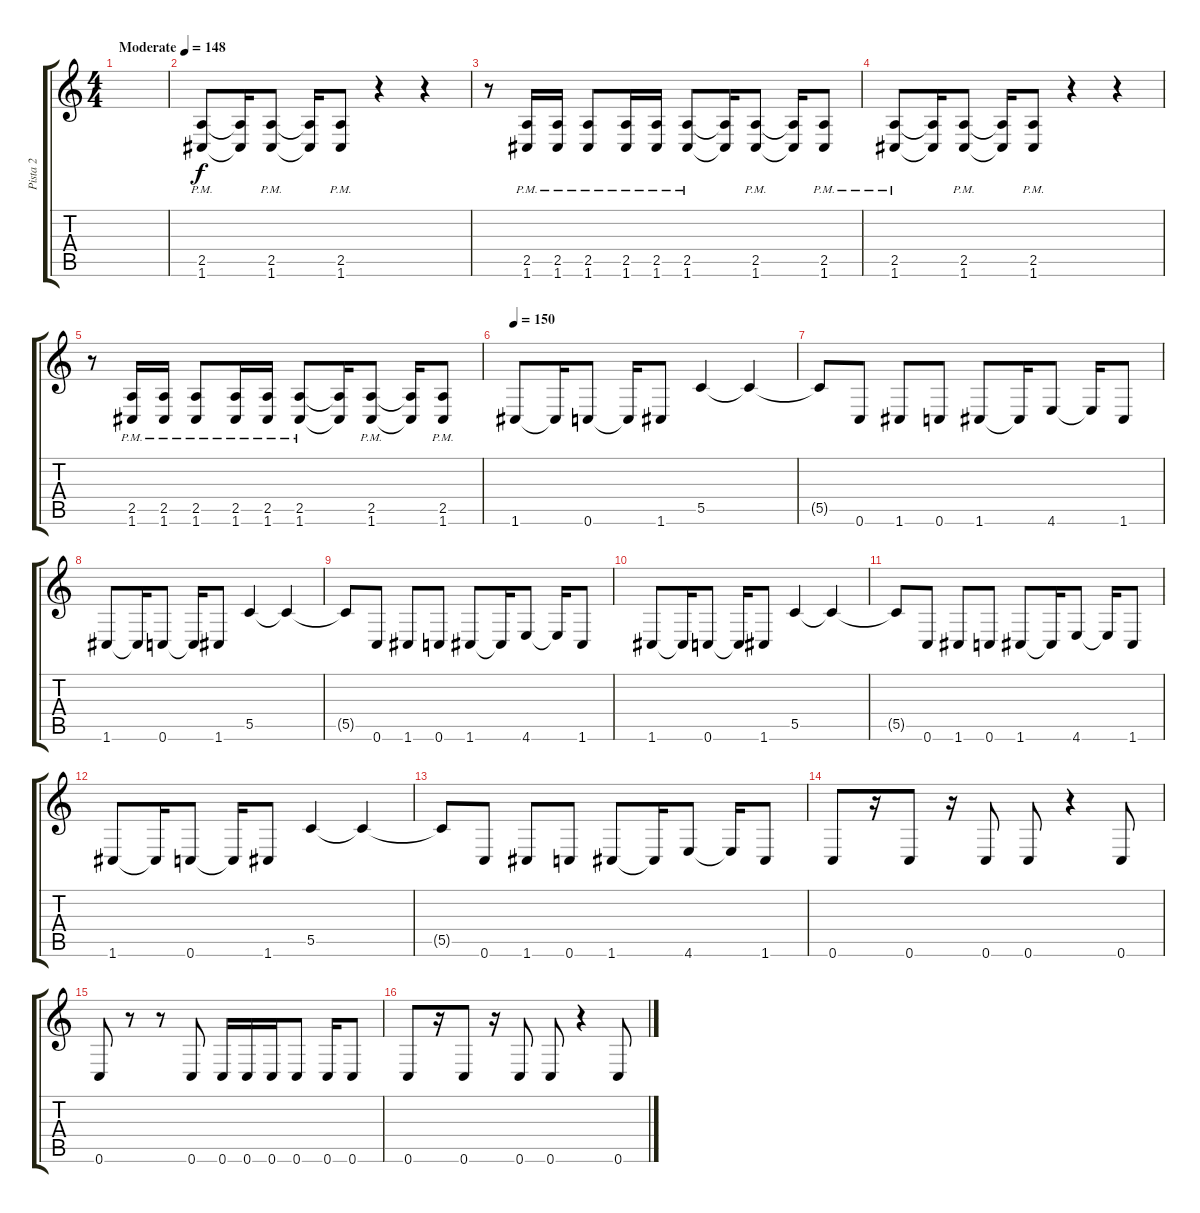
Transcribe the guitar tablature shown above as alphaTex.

\track ("Pista 2" "Pista 2") {instrument distortionguitar}
\staff {score tabs}
\tuning (D4 A3 F3 C3 G2 C2) {hide}
\ts (4 4)
\tempo (148 "Moderate")
\clef g2
\ks c
|
(2.5{pm} 1.6{pm}).8 (2.5{t} 1.6{t}).16 (2.5{pm} 1.6{pm}).8 (2.5{t} 1.6{t}).16 (2.5{pm} 1.6{pm}).8 r.4 r.4 |
r.8 (2.5{pm} 1.6{pm}).16 (2.5{pm} 1.6{pm}).16 (2.5{pm} 1.6{pm}).8 (2.5{pm} 1.6{pm}).16 (2.5{pm} 1.6{pm}).16 (2.5{pm} 1.6{pm}).8 (2.5{t} 1.6{t}).16 (2.5{pm} 1.6{pm}).8 (2.5{t} 1.6{t}).16 (2.5{pm} 1.6{pm}).8 |
(2.5{pm} 1.6{pm}).8 (2.5{t} 1.6{t}).16 (2.5{pm} 1.6{pm}).8 (2.5{t} 1.6{t}).16 (2.5{pm} 1.6{pm}).8 r.4 r.4 |
r.8 (2.5{pm} 1.6{pm}).16 (2.5{pm} 1.6{pm}).16 (2.5{pm} 1.6{pm}).8 (2.5{pm} 1.6{pm}).16 (2.5{pm} 1.6{pm}).16 (2.5{pm} 1.6{pm}).8 (2.5{t} 1.6{t}).16 (2.5{pm} 1.6{pm}).8 (2.5{t} 1.6{t}).16 (2.5{pm} 1.6{pm}).8 |
\tempo 150
1.6.8 1.6{t}.16 0.6.8 0.6{t}.16 1.6.8 5.5.4 5.5{t}.4 |
5.5{t}.8 0.6.8 1.6.8 0.6.8 1.6.8 1.6{t}.16 4.6.8 4.6{t}.16 1.6.8 |
1.6.8 1.6{t}.16 0.6.8 0.6{t}.16 1.6.8 5.5.4 5.5{t}.4 |
5.5{t}.8 0.6.8 1.6.8 0.6.8 1.6.8 1.6{t}.16 4.6.8 4.6{t}.16 1.6.8 |
1.6.8 1.6{t}.16 0.6.8 0.6{t}.16 1.6.8 5.5.4 5.5{t}.4 |
5.5{t}.8 0.6.8 1.6.8 0.6.8 1.6.8 1.6{t}.16 4.6.8 4.6{t}.16 1.6.8 |
1.6.8 1.6{t}.16 0.6.8 0.6{t}.16 1.6.8 5.5.4 5.5{t}.4 |
5.5{t}.8 0.6.8 1.6.8 0.6.8 1.6.8 1.6{t}.16 4.6.8 4.6{t}.16 1.6.8 |
0.6.8 r.16 0.6.8 r.16 0.6.8 0.6.8 r.4 0.6.8 |
0.6.8 r.8 r.8 0.6.8 0.6.16 0.6.16 0.6.16 0.6.8 0.6.16 0.6.8 |
0.6.8 r.16 0.6.8 r.16 0.6.8 0.6.8 r.4 0.6.8
